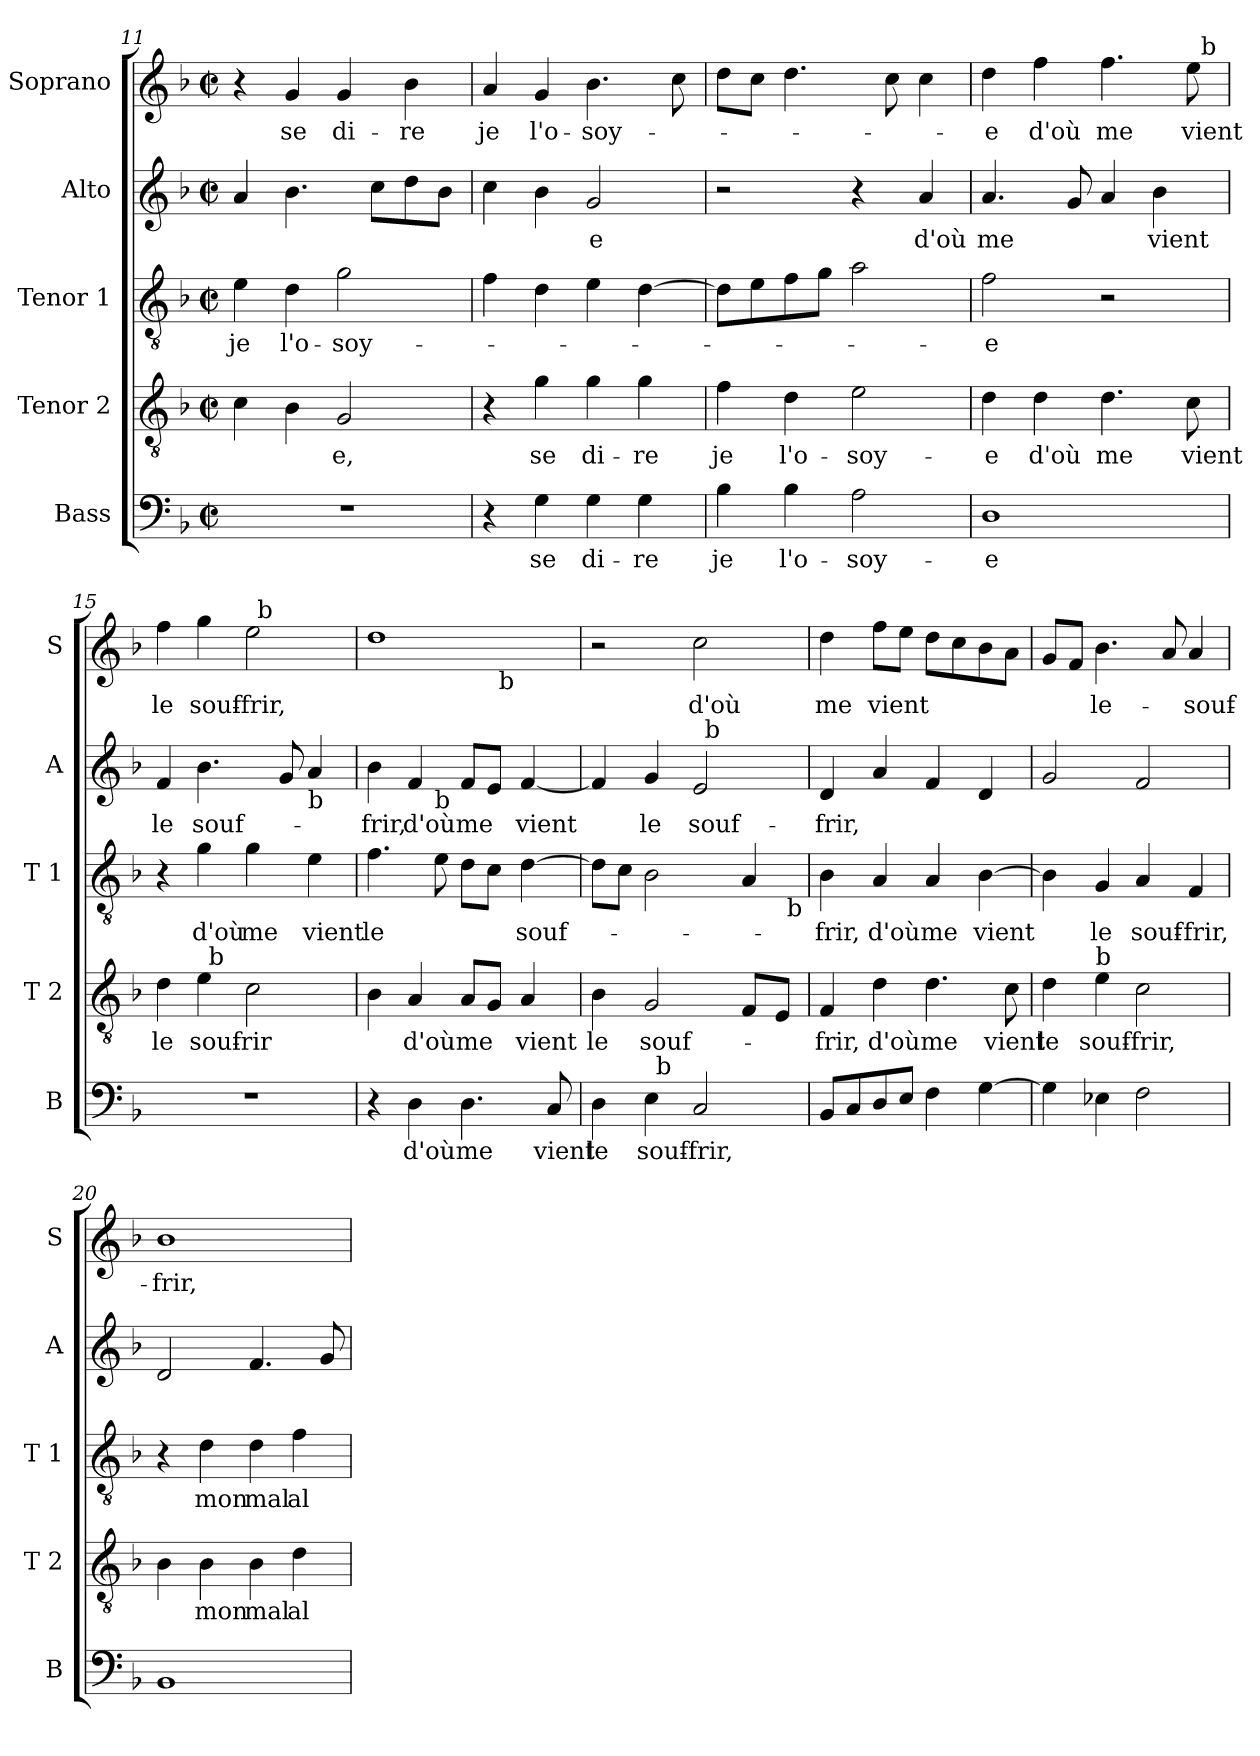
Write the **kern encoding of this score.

**kern	**text	**kern	**text	**kern	**text	**kern	**text	**kern	**text
*part5	*part5	*part4	*part4	*part3	*part3	*part2	*part2	*part1	*part1
*staff5	*staff5	*staff4	*staff4	*staff3	*staff3	*staff2	*staff2	*staff1	*staff1
*I"Bass	*	*I"Tenor 2	*	*I"Tenor 1	*	*I"Alto	*	*I"Soprano	*
*I'B	*	*I'T 2	*	*I'T 1	*	*I'A	*	*I'S	*
!!LO:PB:g=z
*clefF4	*	*clefGv2	*	*clefGv2	*	*clefG2	*	*clefG2	*
*k[b-]	*	*k[b-]	*	*k[b-]	*	*k[b-]	*	*k[b-]	*
*F:	*	*F:	*	*F:	*	*F:	*	*F:	*
*M2/2	*	*M2/2	*	*M2/2	*	*M2/2	*	*M2/2	*
*met(c|)	*	*met(c|)	*	*met(c|)	*	*met(c|)	*	*met(c|)	*
=11	=11	=11	=11	=11	=11	=11	=11	=11	=11
1r	.	4c\	.	4e\	je	4a/	.	4r	.
.	.	4B-\	.	4d\	l'o-	4.b-\	.	4g/	se
.	.	2G/	-e,	2g\	-soy-	.	.	4g/	di-
.	.	.	.	.	.	8cc\L	.	.	.
.	.	.	.	.	.	8dd\	.	4b-\	-re
.	.	.	.	.	.	8b-\J	.	.	.
=12	=12	=12	=12	=12	=12	=12	=12	=12	=12
4r	.	4r	.	4f\	.	4cc\	.	4a/	je
4G\	se	4g\	se	4d\	.	4b-\	.	4g/	l'o-
4G\	di-	4g\	di-	4e\	.	2g/	-e	4.b-\	-soy-
4G\	-re	4g\	-re	[4d\	.	.	.	.	.
.	.	.	.	.	.	.	.	8cc\	.
=13	=13	=13	=13	=13	=13	=13	=13	=13	=13
4B-\	je	4f\	je	8d\L]	.	2r	.	8dd\L	.
.	.	.	.	8e\	.	.	.	8cc\J	.
4B-\	l'o-	4d\	l'o-	8f\	.	.	.	4.dd\	.
.	.	.	.	8g\J	.	.	.	.	.
2A\	-soy-	2e\	-soy-	2a\	.	4r	.	.	.
.	.	.	.	.	.	.	.	8cc\	.
.	.	.	.	.	.	4a/	d'où	4cc\	.
=14	=14	=14	=14	=14	=14	=14	=14	=14	=14
*	*	*	*	*	*	*	*	*^	*
1D	-e	4d\	-e	2f\	-e	4.a/	me	4dd\	2ryy	-e
.	.	4d\	d'où	.	.	.	.	4ff\	.	d'où
.	.	.	.	.	.	8g/	.	.	.	.
.	.	4.d\	me	2r	.	4a/	.	4.ff\	4ryy	me
.	.	.	.	.	.	4b-\	vient	.	8ryy	.
.	.	8c\	vient	.	.	.	.	8ee\	32ryy	vient
!	!	!	!	!	!	!	!	!	!LO:TX:a:t=b	!
.	.	.	.	.	.	.	.	.	16.ryy	.
=15	=15	=15	=15	=15	=15	=15	=15	=15	=15	=15
*	*	*^	*	*	*	*	*	*	*	*
1r	.	4d\	4ryy	le	4r	.	4f/	le	4ff\	2ryy	le
.	.	4e\	32ryy	souf-	4g\	d'où	4.b-\	souf-	4gg\	.	souf-
!	!	!	!LO:TX:a:t=b	!	!	!	!	!	!	!	!
.	.	.	2ryy	.	.	.	.	.	.	.	.
.	.	2c\	.	-rir	4g\	me	.	.	2ee\	32ryy	-frir,
!	!	!	!	!	!	!	!	!	!	!LO:TX:a:t=b	!
.	.	.	.	.	.	.	.	.	.	4...ryy	.
.	.	.	.	.	.	.	8g/	.	.	.	.
!	!	!	!	!	!	!	!LO:TX:b:t=b	!	!	!	!
.	.	.	.	.	4e\	vient	4a/	.	.	.	.
.	.	.	8..ryy	.	.	.	.	.	.	.	.
*	*	*v	*v	*	*	*	*	*	*	*	*
!!LO:LB:g=z	!!
=16	=16	=16	=16	=16	=16	=16	=16	=16	=16	=16
*	*	*	*	*	*	*^	*	*	*	*
4r	.	4B-\	.	4.f\	le	4b-\	4.ryy	-frir,	1dd	2ryy	.
4D\	d'où	4A/	d'où	.	.	4f/	.	d'où	.	.	.
!	!	!	!	!	!	!	!LO:TX:b:t=b	!	!	!	!
.	.	.	.	8e\	.	.	2ryy	.	.	.	.
4.D\	me	8A/L	me	8d\L	.	8f/L	.	me	.	8ryy	.
.	.	8G/J	.	8c\J	.	8e/J	.	.	.	32ryy	.
!	!	!	!	!	!	!	!	!	!	!LO:TX:b:t=b	!
.	.	.	.	.	.	.	.	.	.	4ryy	.
.	.	4A/	vient	[4d\	souf-	[4f/	.	vient	.	.	.
8C/	vient	.	.	.	.	.	8ryy	.	.	.	.
.	.	.	.	.	.	.	.	.	.	16.ryy	.
*	*	*	*	*	*	*	*	*	*v	*v	*
=17	=17	=17	=17	=17	=17	=17	=17	=17	=17	=17
*^	*	*	*	*^	*	*	*	*	*	*
4D\	4ryy	le	4B-\	le	8d\L]	2ryy	.	4f/]	2ryy	.	2r	.
.	.	.	.	.	8c\J	.	.	.	.	.	.	.
4E\	32ryy	souf-	2G/	souf-	2B-\	.	.	4g/	.	le	.	.
!	!LO:TX:a:t=b	!	!	!	!	!	!	!	!	!	!	!
.	2ryy	.	.	.	.	.	.	.	.	.	.	.
2C/	.	-frir,	.	.	.	4ryy	.	2e/	32ryy	souf-	2cc\	d'où
!	!	!	!	!	!	!	!	!	!LO:TX:a:t=b	!	!	!
.	.	.	.	.	.	.	.	.	4...ryy	.	.	.
.	.	.	8F/L	.	4A/	8ryy	.	.	.	.	.	.
.	8..ryy	.	.	.	.	.	.	.	.	.	.	.
.	.	.	8E/J	.	.	32ryy	.	.	.	.	.	.
!	!	!	!	!	!	!LO:TX:b:t=b	!	!	!	!	!	!
.	.	.	.	.	.	16.ryy	.	.	.	.	.	.
*	*	*	*	*	*v	*v	*	*	*	*	*	*
*v	*v	*	*	*	*	*	*v	*v	*	*	*
=18	=18	=18	=18	=18	=18	=18	=18	=18	=18
8BB-/L	.	4F/	-frir,	4B-\	-frir,	4d/	-frir,	4dd\	me
8C/	.	.	.	.	.	.	.	.	.
8D/	.	4d\	d'où	4A/	d'où	4a/	.	8ff\L	vient
8E/J	.	.	.	.	.	.	.	8ee\J	.
4F\	.	4.d\	me	4A/	me	4f/	.	8dd\L	.
.	.	.	.	.	.	.	.	8cc\	.
[4G\	.	.	.	[4B-\	vient	4d/	.	8b-\	.
.	.	8c\	vient	.	.	.	.	8a\J	.
=19	=19	=19	=19	=19	=19	=19	=19	=19	=19
4G\]	.	4d\	le	4B-\]	.	2g/	.	8g/L	.
.	.	.	.	.	.	.	.	8f/J	.
!	!	!LO:TX:a:t=b	!	!	!	!	!	!	!
4E-X\	.	4e\	souf-	4G/	le	.	.	4.b-\	le-
2F\	.	2c\	-frir,	4A/	souf-	2f/	.	.	.
.	.	.	.	.	.	.	.	8a/	.
.	.	.	.	4F/	-frir,	.	.	4a/	-souf-
=20	=20	=20	=20	=20	=20	=20	=20	=20	=20
1BB-	.	4B-\	.	4r	.	2d/	.	1b-	-frir,
.	.	4B-\	mon	4d\	mon	.	.	.	.
.	.	4B-\	mal	4d\	mal	4.f/	.	.	.
.	.	4d\	al-	4f\	al-	.	.	.	.
.	.	.	.	.	.	8g/	.	.	.
=	=	=	=	=	=	=	=	=	=
*-	*-	*-	*-	*-	*-	*-	*-	*-	*-
